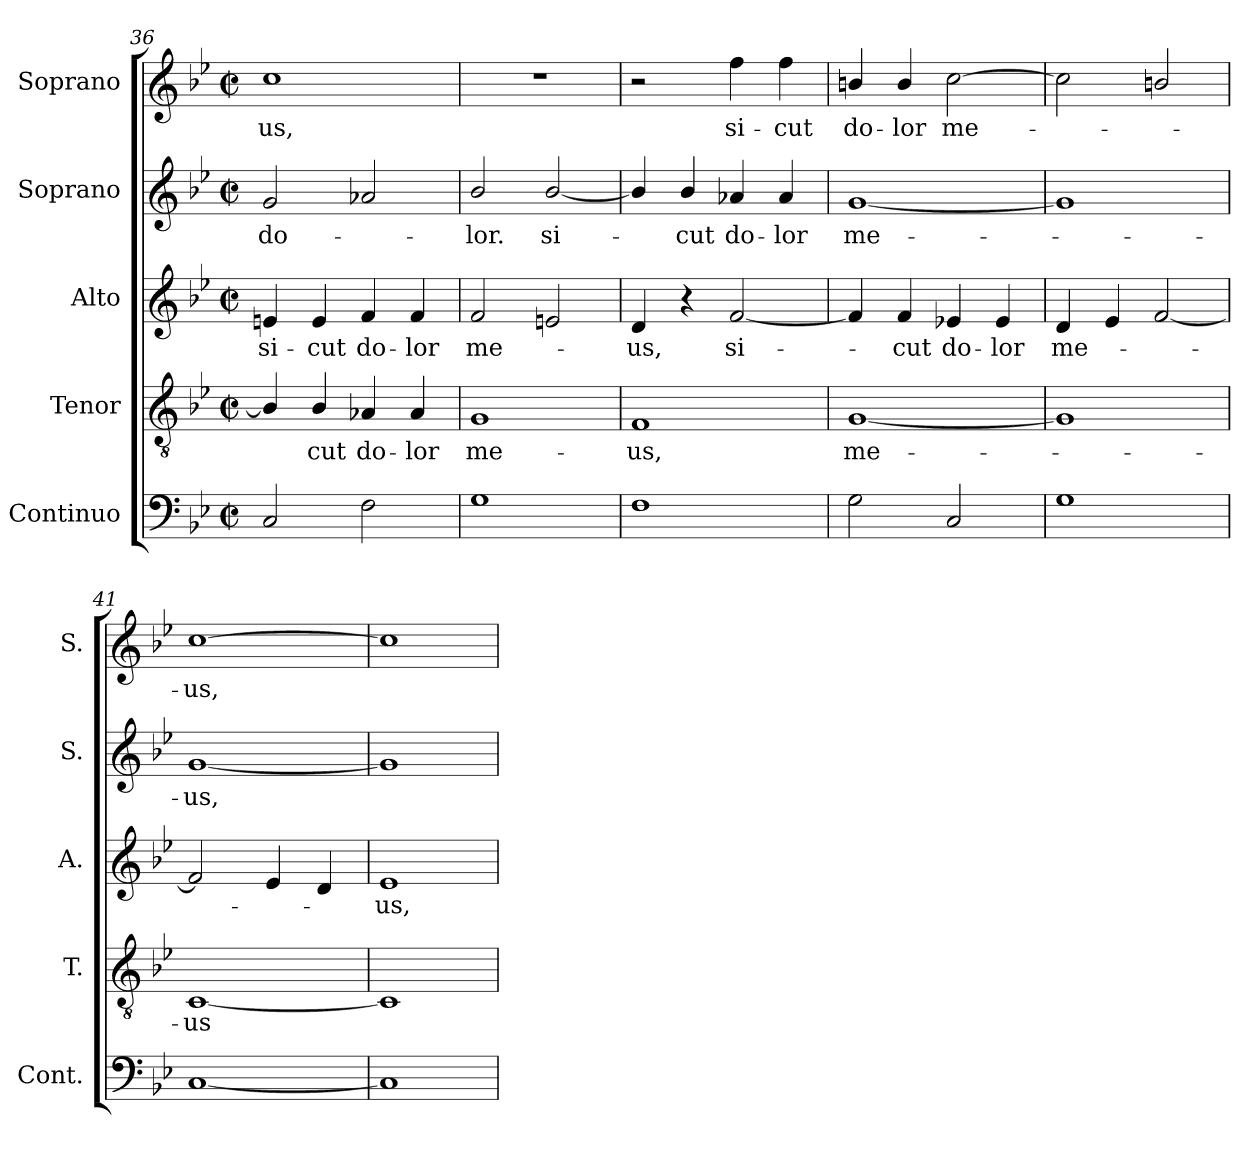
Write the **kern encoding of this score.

**kern	**kern	**text	**kern	**text	**kern	**text	**kern	**text
*part5	*part4	*part4	*part3	*part3	*part2	*part2	*part1	*part1
*staff5	*staff4	*staff4	*staff3	*staff3	*staff2	*staff2	*staff1	*staff1
*I"Continuo	*I"Tenor	*	*I"Alto	*	*I"Soprano	*	*I"Soprano	*
*I'Cont.	*I'T.	*	*I'A.	*	*I'S.	*	*I'S.	*
*clefF4	*clefGv2	*	*clefG2	*	*clefG2	*	*clefG2	*
*	*ITrd7c12	*	*	*	*	*	*	*
*k[b-e-]	*k[b-e-]	*	*k[b-e-]	*	*k[b-e-]	*	*k[b-e-]	*
*B-:	*B-:	*	*B-:	*	*B-:	*	*B-:	*
*M2/2	*M2/2	*	*M2/2	*	*M2/2	*	*M2/2	*
*met(c|)	*met(c|)	*	*met(c|)	*	*met(c|)	*	*met(c|)	*
=36	=36	=36	=36	=36	=36	=36	=36	=36
!	!	!	!	!LO:LY:b:color=#000000	!	!	!	!
!	!	!	!	!	!	!LO:LY:b:color=#000000	!	!
!	!	!	!	!	!	!	!	!LO:LY:b:color=#000000
2Ci/	4BB-i/]	.	4eni/	si-	2gi/	do-	1cci	-us,
!	!	!LO:LY:b:color=#000000	!	!	!	!	!	!
!	!	!	!	!LO:LY:b:color=#000000	!	!	!	!
.	4BB-i/	-cut	4ei/	-cut	.	.	.	.
!	!	!LO:LY:b:color=#000000	!	!	!	!	!	!
!	!	!	!	!LO:LY:b:color=#000000	!	!	!	!
2Fi\	4AA-Xi/	do-	4fi/	do-	2a-Xi/	.	.	.
!	!	!LO:LY:b:color=#000000	!	!	!	!	!	!
!	!	!	!	!LO:LY:b:color=#000000	!	!	!	!
.	4AA-i/	-lor	4fi/	-lor	.	.	.	.
=37	=37	=37	=37	=37	=37	=37	=37	=37
!	!	!LO:LY:b:color=#000000	!	!	!	!	!	!
!	!	!	!	!LO:LY:b:color=#000000	!	!	!	!
!	!	!	!	!	!	!LO:LY:b:color=#000000	!	!
1Gi	1GGi	me-	2fi/	me-	2b-i/	-lor.	1r	.
!	!	!	!	!	!	!LO:LY:b:color=#000000	!	!
.	.	.	2eni/	.	[2b-i/	si-	.	.
=38	=38	=38	=38	=38	=38	=38	=38	=38
!	!	!LO:LY:b:color=#000000	!	!	!	!	!	!
!	!	!	!	!LO:LY:b:color=#000000	!	!	!	!
1Fi	1FFi	-us,	4di/	-us,	4b-i/]	.	2r	.
!	!	!	!	!	!	!LO:LY:b:color=#000000	!	!
.	.	.	4r	.	4b-i/	-cut	.	.
!	!	!	!	!LO:LY:b:color=#000000	!	!	!	!
!	!	!	!	!	!	!LO:LY:b:color=#000000	!	!
!	!	!	!	!	!	!	!	!LO:LY:b:color=#000000
.	.	.	[2fi/	si-	4a-Xi/	do-	4ffi\	si-
!	!	!	!	!	!	!LO:LY:b:color=#000000	!	!
!	!	!	!	!	!	!	!	!LO:LY:b:color=#000000
.	.	.	.	.	4a-i/	-lor	4ffi\	-cut
=39	=39	=39	=39	=39	=39	=39	=39	=39
!	!	!LO:LY:b:color=#000000	!	!	!	!	!	!
!	!	!	!	!	!	!LO:LY:b:color=#000000	!	!
!	!	!	!	!	!	!	!	!LO:LY:b:color=#000000
2Gi\	[1GGi	me-	4fi/]	.	[1gi	me-	4bni/	do-
!	!	!	!	!LO:LY:b:color=#000000	!	!	!	!
!	!	!	!	!	!	!	!	!LO:LY:b:color=#000000
.	.	.	4fi/	-cut	.	.	4bi/	-lor
!	!	!	!	!LO:LY:b:color=#000000	!	!	!	!
!	!	!	!	!	!	!	!	!LO:LY:b:color=#000000
2Ci/	.	.	4e-Xi/	do-	.	.	[2cci\	me-
!	!	!	!	!LO:LY:b:color=#000000	!	!	!	!
.	.	.	4e-i/	-lor	.	.	.	.
=40	=40	=40	=40	=40	=40	=40	=40	=40
!	!	!	!	!LO:LY:b:color=#000000	!	!	!	!
1Gi	1GGi]	.	4di/	me-	1gi]	.	2cci\]	.
.	.	.	4e-i/	.	.	.	.	.
.	.	.	[2fi/	.	.	.	2bni/	.
=41	=41	=41	=41	=41	=41	=41	=41	=41
!	!	!LO:LY:b:color=#000000	!	!	!	!	!	!
!	!	!	!	!	!	!LO:LY:b:color=#000000	!	!
!	!	!	!	!	!	!	!	!LO:LY:b:color=#000000
[1Ci	[1CCi	-us	2fi/]	.	[1gi	-us,	[1cci	-us,
.	.	.	4e-i/	.	.	.	.	.
.	.	.	4di/	.	.	.	.	.
=42	=42	=42	=42	=42	=42	=42	=42	=42
!	!	!	!	!LO:LY:b:color=#000000	!	!	!	!
1Ci]	1CCi]	.	1e-i	-us,	1gi]	.	1cci]	.
=	=	=	=	=	=	=	=	=
*-	*-	*-	*-	*-	*-	*-	*-	*-
